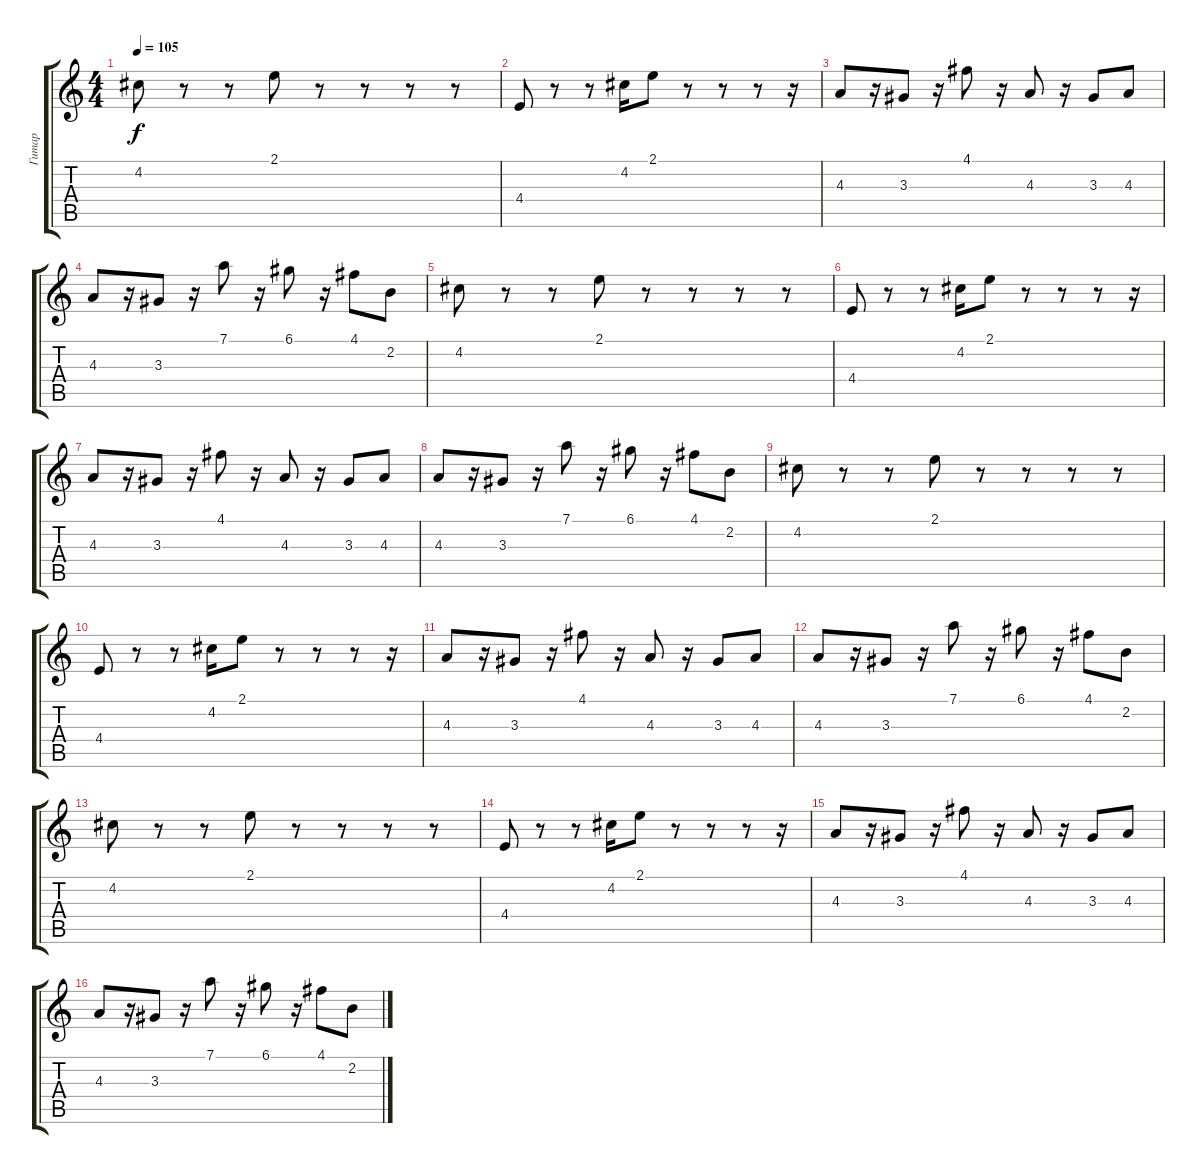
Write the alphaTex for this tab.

\track ("Гитар" "Гитар") {instrument distortionguitar}
\staff {score tabs}
\tuning (D4 A3 F3 C3 G2 C2) {hide}
\ts (4 4)
\tempo 105
\clef g2
\ks c
4.2.8{dy f} r.8 r.8 2.1.8 r.8 r.8 r.8 r.8 |
4.4.8 r.8 r.8 4.2.16 2.1.8 r.8 r.8 r.8 r.16 |
4.3.8 r.16 3.3.8 r.16 4.1.8 r.16 4.3.8 r.16 3.3.8 4.3.8 |
4.3.8 r.16 3.3.8 r.16 7.1.8 r.16 6.1.8 r.16 4.1.8 2.2.8 |
4.2.8 r.8 r.8 2.1.8 r.8 r.8 r.8 r.8 |
4.4.8 r.8 r.8 4.2.16 2.1.8 r.8 r.8 r.8 r.16 |
4.3.8 r.16 3.3.8 r.16 4.1.8 r.16 4.3.8 r.16 3.3.8 4.3.8 |
4.3.8 r.16 3.3.8 r.16 7.1.8 r.16 6.1.8 r.16 4.1.8 2.2.8 |
4.2.8 r.8 r.8 2.1.8 r.8 r.8 r.8 r.8 |
4.4.8 r.8 r.8 4.2.16 2.1.8 r.8 r.8 r.8 r.16 |
4.3.8 r.16 3.3.8 r.16 4.1.8 r.16 4.3.8 r.16 3.3.8 4.3.8 |
4.3.8 r.16 3.3.8 r.16 7.1.8 r.16 6.1.8 r.16 4.1.8 2.2.8 |
4.2.8 r.8 r.8 2.1.8 r.8 r.8 r.8 r.8 |
4.4.8 r.8 r.8 4.2.16 2.1.8 r.8 r.8 r.8 r.16 |
4.3.8 r.16 3.3.8 r.16 4.1.8 r.16 4.3.8 r.16 3.3.8 4.3.8 |
4.3.8 r.16 3.3.8 r.16 7.1.8 r.16 6.1.8 r.16 4.1.8 2.2.8
